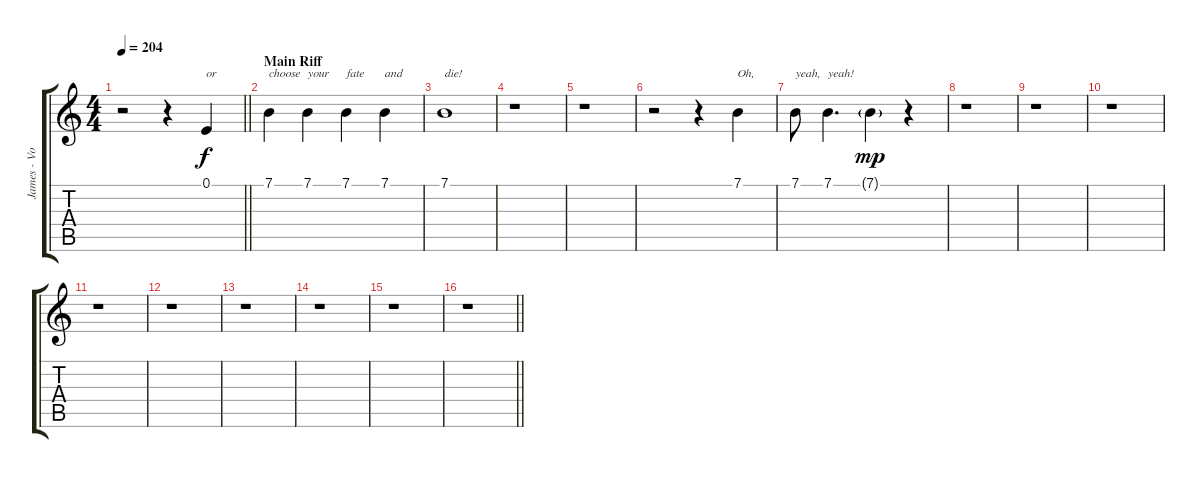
\track ("James - Voice" "James - Vo") {instrument lead2sawtooth}
\staff {score tabs}
\tuning (E4 B3 G3 D3 A2 E2) {hide}
\ts (4 4)
\tempo 204
\clef g2
\barLineRight lightlight
\ks c
r.2{dy f} r.4 0.1.4{txt "or"} |
\section ("" "Main Riff")
7.1.4{txt "choose"} 7.1.4{txt "your"} 7.1.4{txt "fate"} 7.1.4{txt "and"} |
7.1.1{txt "die!"} |
r.1 |
r.1 |
r.2 r.4 7.1.4{txt "Oh,"} |
7.1.8{txt "yeah,"} 7.1.4{d txt "yeah!"} 7.1{g}.4{dy mp} r.4 |
r.1 |
r.1 |
r.1 |
r.1 |
r.1 |
r.1 |
r.1 |
r.1 |
\barLineRight lightlight
r.1
